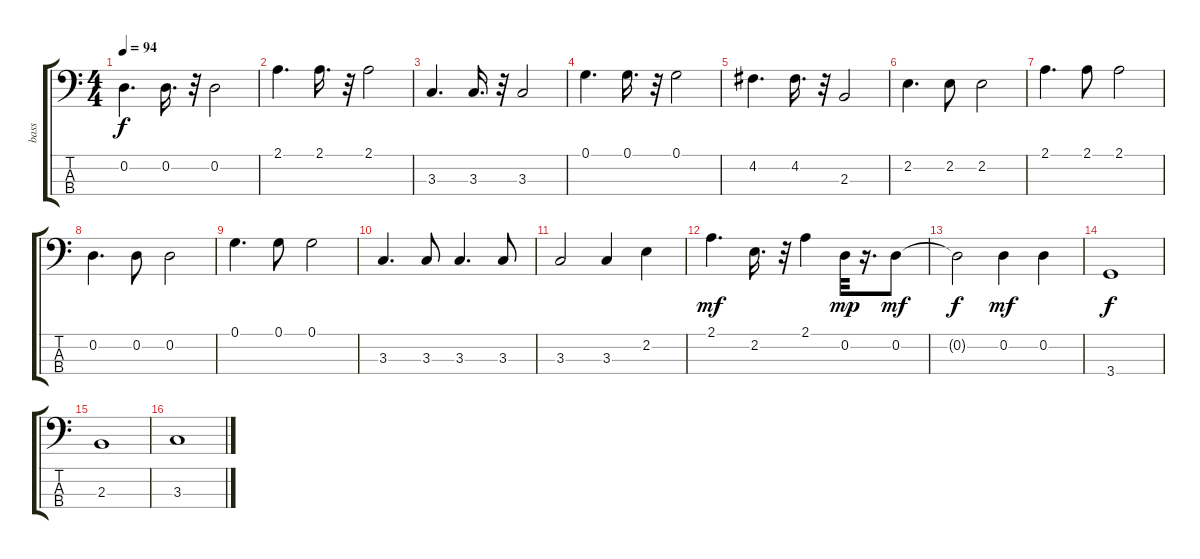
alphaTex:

\track ("bass" "bass") {instrument fretlessbass}
\staff {score tabs}
\tuning (G2 D2 A1 E1) {hide}
\ts (4 4)
\tempo 94
\clef f4
\ks c
0.2.4{d dy f} 0.2.16{d} r.32 0.2.2 |
2.1.4{d} 2.1.16{d} r.32 2.1.2 |
3.3.4{d} 3.3.16{d} r.32 3.3.2 |
0.1.4{d} 0.1.16{d} r.32 0.1.2 |
4.2.4{d} 4.2.16{d} r.32 2.3.2 |
2.2.4{d} 2.2.8 2.2.2 |
2.1.4{d} 2.1.8 2.1.2 |
0.2.4{d} 0.2.8 0.2.2 |
0.1.4{d} 0.1.8 0.1.2 |
3.3.4{d} 3.3.8 3.3.4{d} 3.3.8 |
3.3.2 3.3.4 2.2.4 |
2.1.4{d dy mf} 2.2.16{d} r.32 2.1.4 0.2.32{dy mp} r.16{d} 0.2.8{dy mf} |
0.2{t}.2{dy f} 0.2.4{dy mf} 0.2.4 |
3.4.1{dy f} |
2.3.1 |
3.3.1
